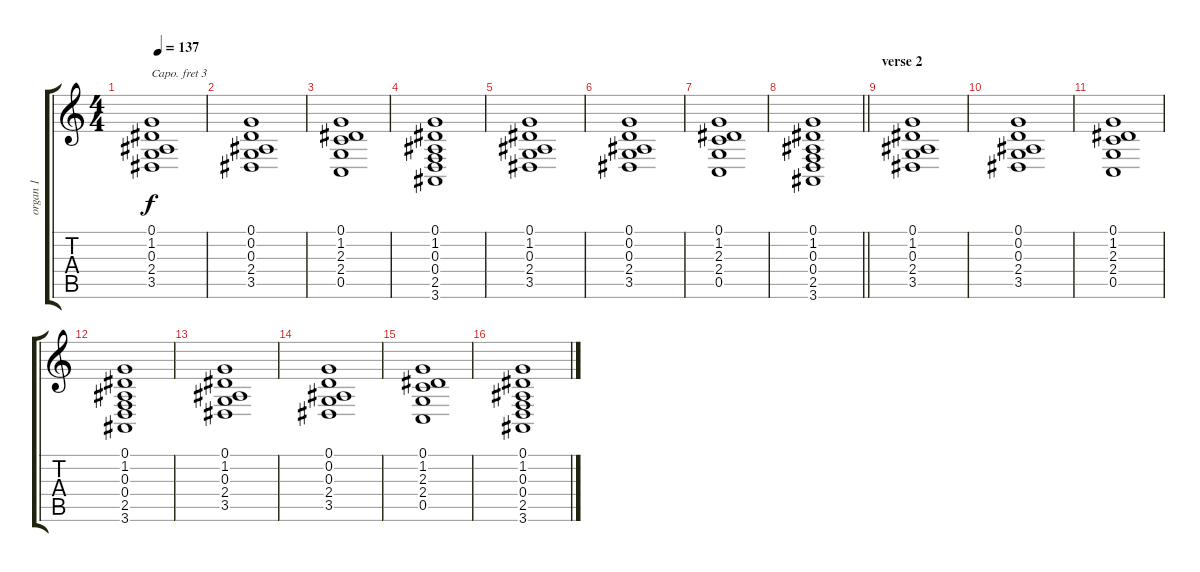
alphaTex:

\track ("organ 1" "organ 1") {instrument drawbarorgan}
\staff {score tabs}
\capo 3
\tuning (E4 B3 G3 D3 A2 E2) {hide}
\ts (4 4)
\tempo 137
\clef g2
\ks c
(0.1 1.2 0.3 2.4 3.5).1{dy f} |
(0.1 0.2 0.3 2.4 3.5).1 |
(0.1 1.2 2.3 2.4 0.5).1 |
(0.1 1.2 0.3 0.4 2.5 3.6).1 |
(0.1 1.2 0.3 2.4 3.5).1 |
(0.1 0.2 0.3 2.4 3.5).1 |
(0.1 1.2 2.3 2.4 0.5).1 |
\barLineRight lightlight
(0.1 1.2 0.3 0.4 2.5 3.6).1 |
\section ("" "verse 2")
(0.1 1.2 0.3 2.4 3.5).1 |
(0.1 0.2 0.3 2.4 3.5).1 |
(0.1 1.2 2.3 2.4 0.5).1 |
(0.1 1.2 0.3 0.4 2.5 3.6).1 |
(0.1 1.2 0.3 2.4 3.5).1 |
(0.1 0.2 0.3 2.4 3.5).1 |
(0.1 1.2 2.3 2.4 0.5).1 |
(0.1 1.2 0.3 0.4 2.5 3.6).1
